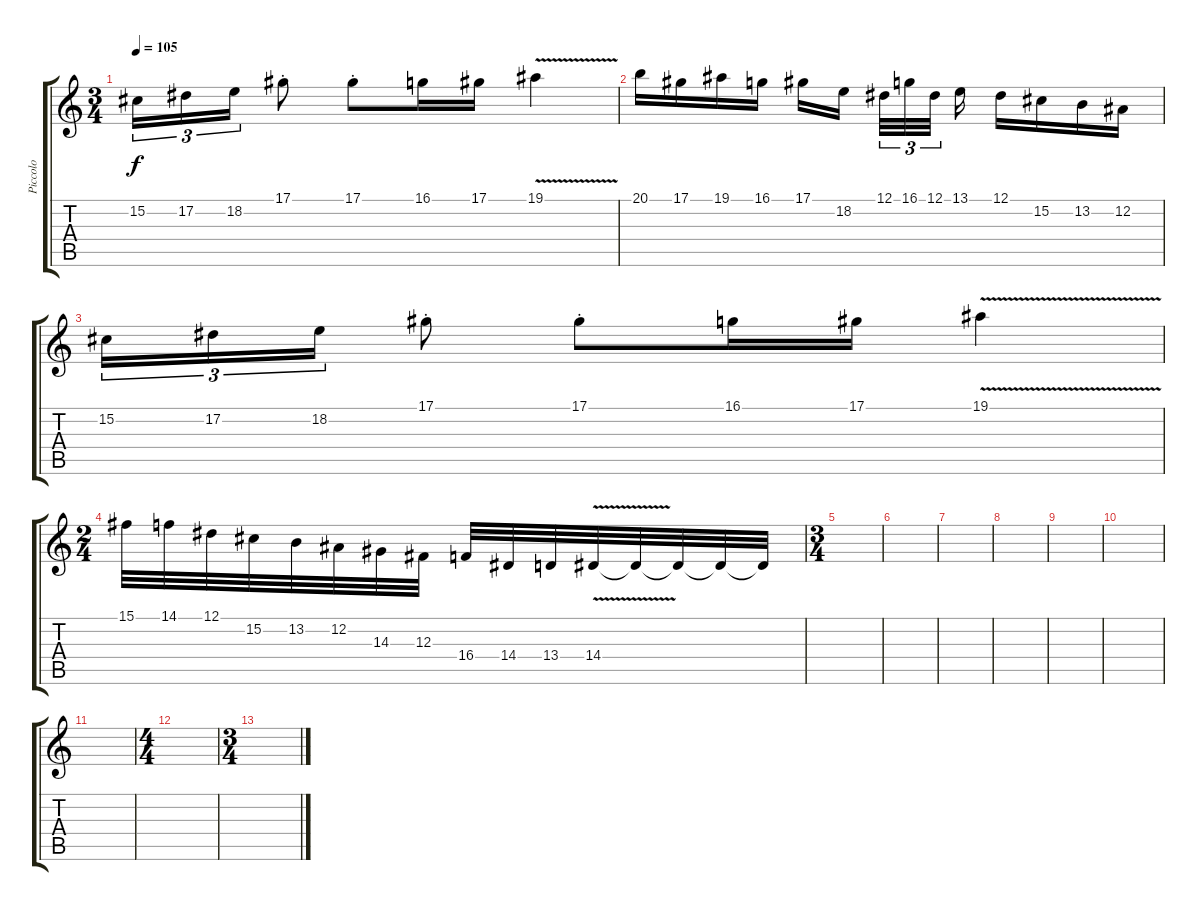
\track ("Piccolo" "Piccolo") {instrument piccolo}
\staff {score tabs}
\tuning (Eb4 Bb3 Gb3 Db3 Ab2 Eb2) {hide}
\ts (3 4)
\tempo 105
\clef g2
\ks c
15.2.16{tu (3 2) dy f} 17.2.16{tu (3 2)} 18.2.16{tu (3 2)} 17.1{st}.8 17.1{st}.8 16.1.16 17.1.16 19.1{v}.4 |
20.1.16 17.1.16 19.1.16 16.1.16 17.1.16 18.2.16 12.1.32{tu (3 2)} 16.1.32{tu (3 2)} 12.1.32{tu (3 2)} 13.1.16 12.1.16 15.2.16 13.2.16 12.2.16 |
15.2.16{tu (3 2)} 17.2.16{tu (3 2)} 18.2.16{tu (3 2)} 17.1{st}.8 17.1{st}.8 16.1.16 17.1.16 19.1{v}.4 |
\ts (2 4)
15.1.32 14.1.32 12.1.32 15.2.32 13.2.32 12.2.32 14.3.32 12.3.32 16.4.32 14.4.32 13.4.32 14.4{v}.32 14.4{t}.32 14.4{t}.32 14.4{t}.32 14.4{t}.32 |
\ts (3 4)
|
|
|
|
|
|
|
\ts (4 4)
|
\ts (3 4)
